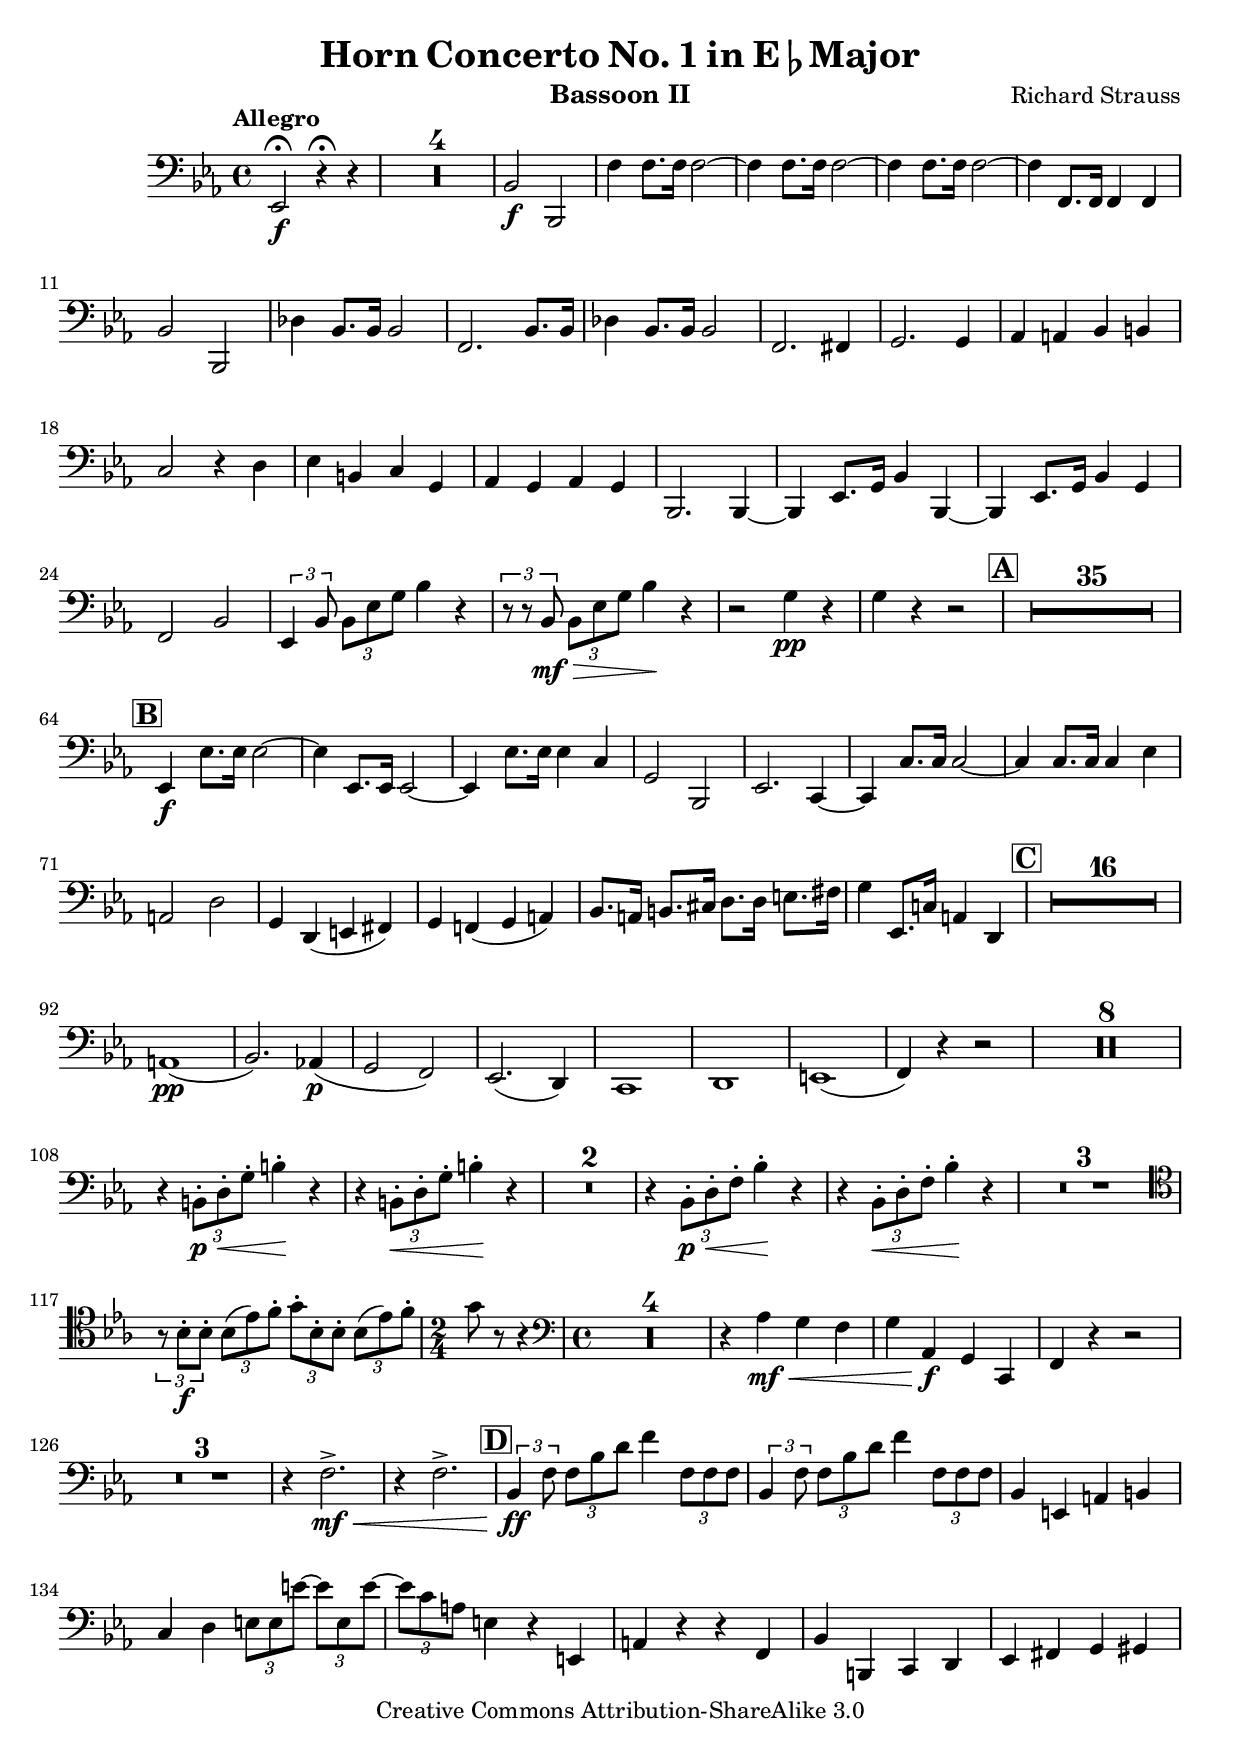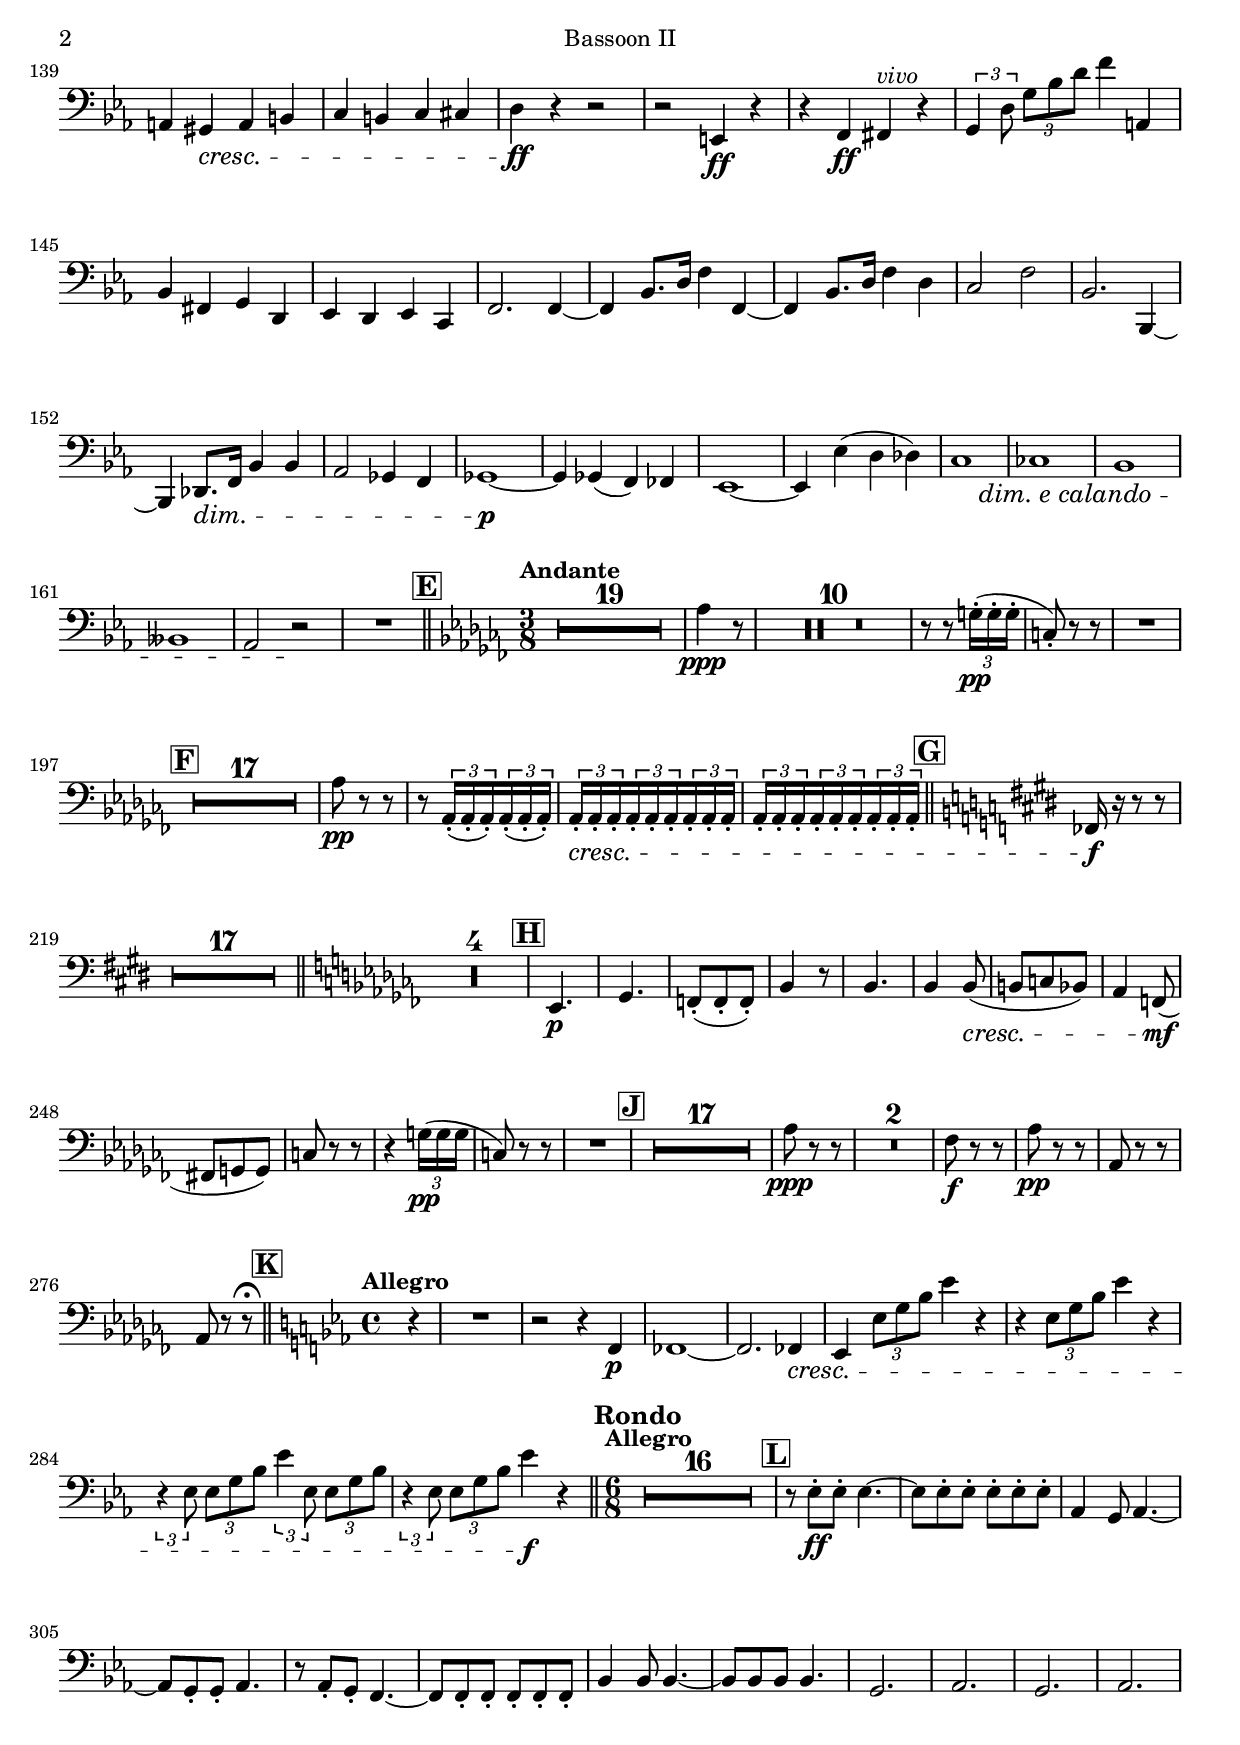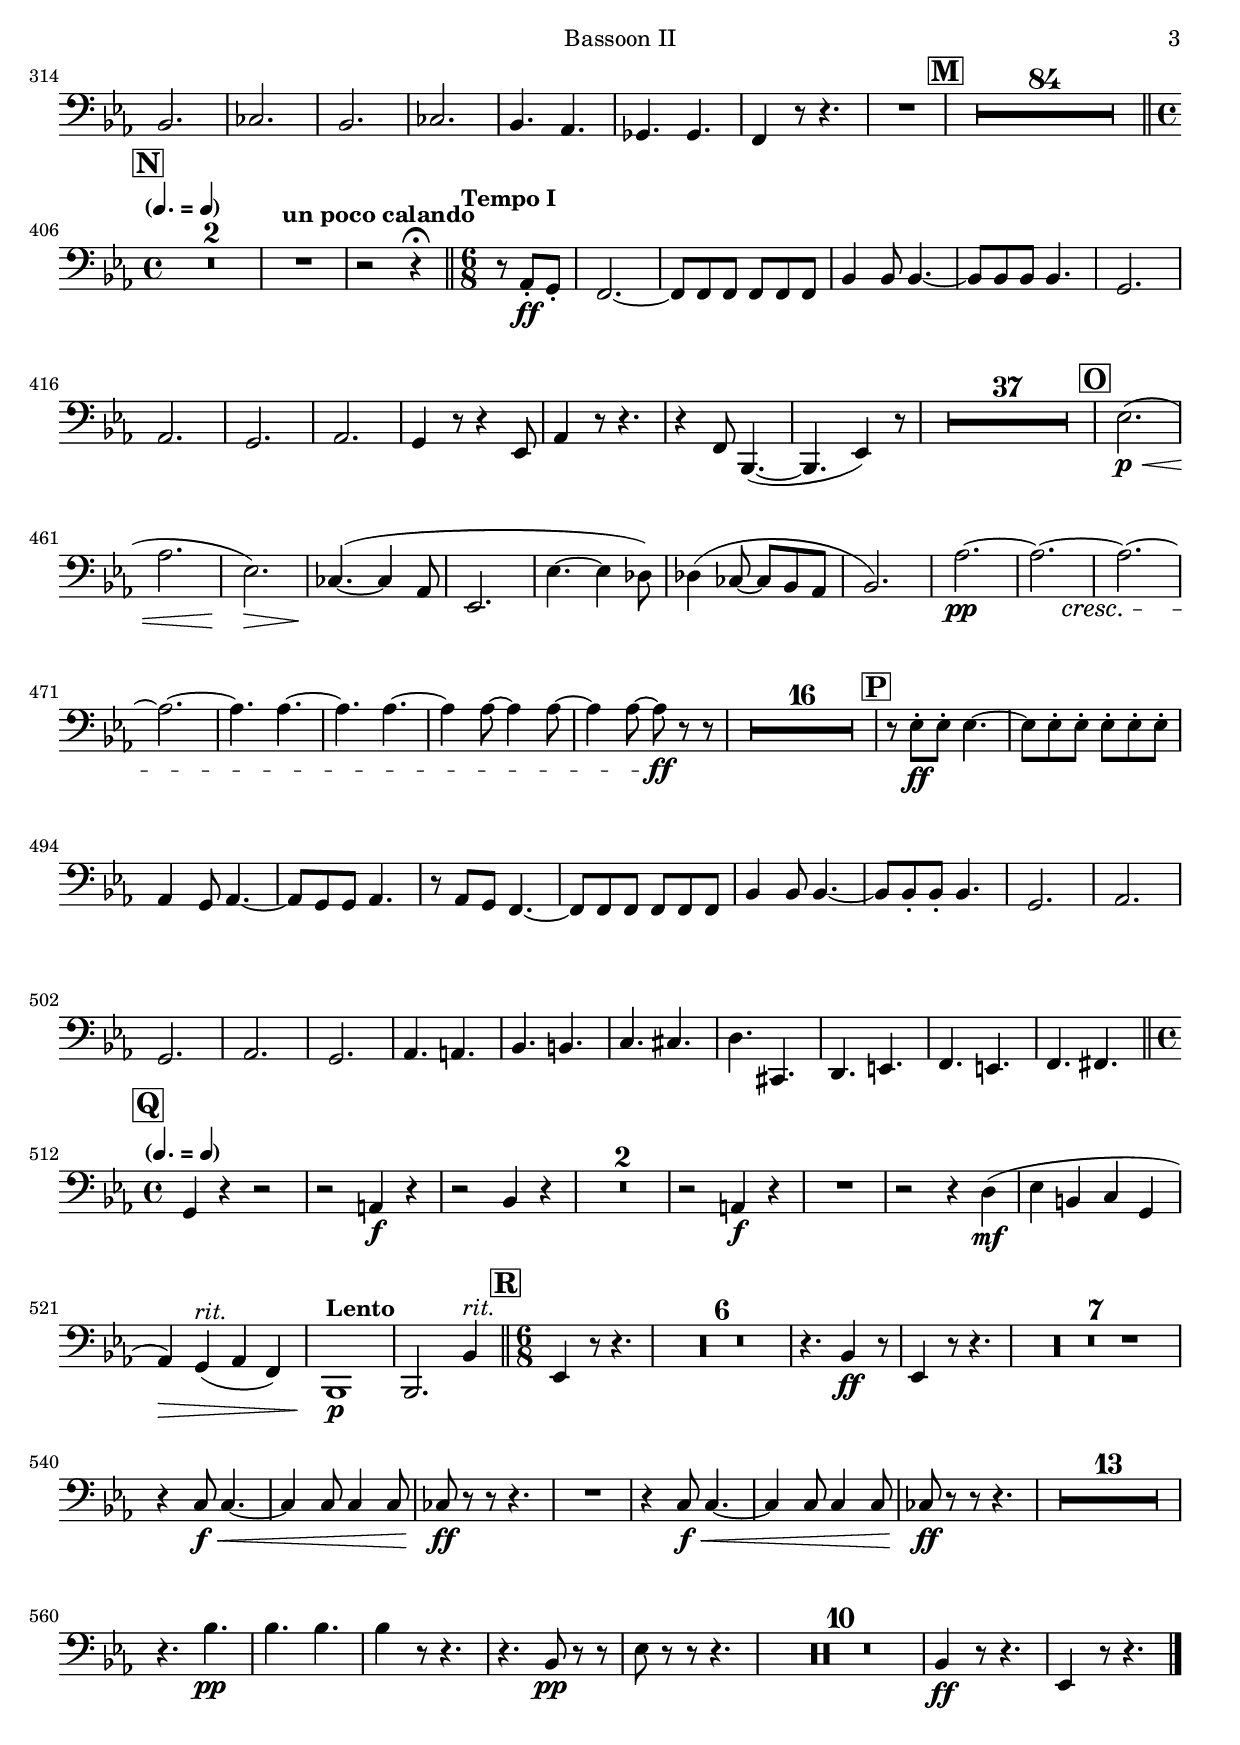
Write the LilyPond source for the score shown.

\version "2.13.41"

\version "2.13.41"

\include "defs.ily"

bassoonTwoMvtI = \relative c,
{
  \clef bass
  \key ees \major
  ees2\f\fermata r4\fermata r |
  R1*4 |
  bes'2\f bes, |
  \repeat unfold 3 {f''4 f8. f16 f2~ |}
  f4 f,8. f16 f4 f |
  bes2 bes, |
  des'4 bes8. bes16 bes2 |
  f2. bes8. bes16 |
  des4 bes8. bes16 bes2 |
  f2. fis4 |
  g2. g4 |
  aes a bes b |
  c2 r4 d |
  ees b c g |
  aes g aes g |
  bes,2. bes4~ |
  bes ees8. g16 bes4 bes,~ |
  bes ees8. g16 bes4 g |
  f2 bes |
  \times 2/3 {ees,4 bes'8} \times 2/3 {bes8 ees g} bes4 r |
  \times 2/3 {r8 r bes,\mf\>} \times 2/3 {bes8 ees g} bes4\! r |
  r2 g4\pp r |
  g r r2 |

  %A
  R1*35 |

  %B
  ees,4\f ees'8. ees16 ees2~ |
  ees4 ees,8. ees16 ees2~ |
  ees4 ees'8. ees16 ees4 c |
  g2 bes, |
  ees2. c4~ |
  c c'8. c16 c2~ |
  c4 c8. c16 c4 ees |
  a,2 d2 |
  g,4 d( e fis) |
  g f( g a) |
  bes8. a16 b8. cis16 d8. d16 e8. fis16 |
  g4 ees,8. c'16 a4 d, |

  %C
  R1*16 |
  a'1(\pp |
  bes2.) aes4(\p |
  g2 f) |
  ees2.( d4) |
  c1 |
  d |
  e( |
  f4) r r2 |
  R1*8 |
  r4 \times 2/3 {b8-.\p\< d-. g-.} b4-.\! r |
  r4 \times 2/3 {b,8-.\< d-. g-.} b4-.\! r |
  R1*2 |
  r4 \times 2/3 {bes,8-.\p\< d-. f-.} bes4-.\! r |
  r4 \times 2/3 {bes,8-.\< d-. f-.} bes4-.\! r |
  R1*3 |
  \clef tenor
  \times 2/3 {r8 bes-.\f bes-.} \times 2/3 {bes( ees) f-.} \times 2/3 {g-. bes,-. bes-.} \times 2/3 {bes( ees) f-.} |

  %2/4
  g8 r r4 |

  %4/4
  \clef bass
  R1*4 |
  r4 aes,\mf\< g f |
  g aes,\f g c, |
  f r r2 |
  R1*3 |
  r4 f'2.->\mf\< |
  r4 f2.-> |

  %D
  \times 2/3 {bes,4\ff f'8} \times 2/3 {f8 bes d} f4 \times 2/3 {f,8 f f} |
  \times 2/3 {bes,4 f'8} \times 2/3 {f8 bes d} f4 \times 2/3 {f,8 f f} |
  bes,4 e, a b |
  c4 d \times 2/3 {e8 e e'~} \times 2/3 {e e, e'~} |
  \times 2/3 {e c a} e4 r e, |
  a r r f |
  bes b, c d |
  ees fis g gis |
  a gis\cresc a b | %EDIT: cresc added
  c b c cis |
  d\ff r r2 |
  r2 e,4\ff r |
  r f\ff fis^\vivo r |
  \times 2/3 {g4 d'8} \times 2/3 {g8 bes d} f4 a,, |
  bes fis g d |
  ees d ees c |
  f2. f4~ |
  f bes8. d16 f4 f,~ |
  f bes8. d16 f4 d |
  c2 f |
  bes,2. bes,4~ |
  bes des8.\dim f16 bes4 bes |
  aes2 ges4 f |
  ges1~\p |
  ges4 ges( f) fes |
  ees1~ |
  ees4 ees'( d des) |
  << {s2 s\dimECalando} {c1} >> |
  ces1 |
  bes |
  beses |
  aes2 r\! |
  R1 |
}

bassoonTwoMvtII = \relative c'
{
  \key aes \minor
  R4.*19 |
  aes4\ppp r8 |
  R4.*10 |
  r8 r \times 2/3 {g16-.(\pp g-. g-.} |
  c,8-.) r r |
  R4. |

  %F
  R4.*17 |
  aes'8\pp r r |
  r \times 2/3 {aes,16-.( aes-. aes-.)} \times 2/3 {aes16-.( aes-. aes-.)} |
  \times 2/3 {aes16-.\cresc aes-. aes-.} \times 2/3 {aes16-. aes-. aes-.} \times 2/3 {aes16-. aes-. aes-.} |
  \times 2/3 {aes16-. aes-. aes-.} \times 2/3 {aes16-. aes-. aes-.} \times 2/3 {aes16-. aes-. aes-.} |

  %G
  \key e \major
  fes16\f r r8 r |
  R4.*17 |

  \key aes \minor
  R4.*4 |

  %H
  ees4.\p |
  ges |
  f8-.( f-. f-.) |
  bes4 r8 |
  bes4. |
  bes4 bes8(\cresc |
  b c bes) |
  aes4 f8(\mf |
  fis g g) |
  c r r |
  r4 \times 2/3 {g'16(\pp g g} |
  c,8) r r |
  R4. |

  %J
  R4.*17 |
  aes'8\ppp r r |
  R4.*2 |
  fes8\f r r |
  aes\pp r r |
  aes, r r |
  aes r r\fermata |
}

bassoonTwoMvtIII = \relative c,
{
  \key ees \major
  r4 |
  R1 |
  r2 r4 f4\p |
  fes1~ |
  fes2. fes4\cresc |
  ees \times 2/3 {ees'8 g bes } ees4 r |
  r \times 2/3 {ees,8 g bes} ees4 r |
  \times 2/3 {r4 ees,8} \times 2/3 {ees g bes} \times 2/3 {ees4 ees,8} \times 2/3 {ees g bes} |
  \times 2/3 {r4 ees,8} \times 2/3 {ees g bes} ees4\f r |

  %6/8
  R2.*16 |

  %L
  r8 ees,-.\ff ees-. ees4.~ |
  ees8 ees-. ees-. ees-. ees-. ees-. |
  aes,4 g8 aes4.~ |
  aes8 g-. g-. aes4. |
  r8 aes-. g-. f4.~ |
  f8 f-. f-. f-. f-. f-. |
  bes4 bes8 bes4.~ |
  bes8 bes bes bes4. |
  g2. |
  aes |
  g |
  aes |
  bes |
  ces |
  bes |
  ces |
  bes4. aes |
  ges ges |
  f4 r8 r4. |
  R2. |

  %M
  R2.*84 |

  %4/4
  R1*3 |
  r2 r4\fermata

  %6/8
  r8 aes-.\ff g-. |
  f2.~ |
  f8 f f f f f |
  bes4 bes8 bes4.~ |
  bes8 bes bes bes4. |
  g2. |
  aes |
  g |
  aes |
  g4 r8 r4 ees8 |
  aes4 r8 r4. |
  r4 f8 bes,4.~( |
  bes ees4) r8 |
  R2.*37 |

  %O
  ees'2.(\p\< |
  aes |
  ees)\> |
  ces4.~(\! ces4 aes8 |
  ees2. |
  ees'4.~ ees4 des8) |
  des4( ces8~ ces bes aes |
  bes2.) |
  aes'~\pp |
  << {s4. s\cresc} {aes2.~} >> |
  aes~ |
  aes~ |
  aes4. aes~ |
  aes4. aes~ |
  aes4 aes8~ aes4 aes8~ |
  aes4 aes8~ aes\ff r r |
  R2.*16 |

  %P
  r8 ees-.\ff ees-. ees4.~ |
  ees8 ees-. ees-. ees-. ees-. ees-. |
  aes,4 g8 aes4.~ |
  aes8 g g aes4. |
  r8 aes g f4.~ |
  f8 f f f f f |
  bes4 bes8 bes4.~ |
  bes8 bes-. bes-. bes4. |
  g2. |
  aes |
  g |
  aes |
  g |
  aes4. a |
  bes b |
  c cis |
  d cis, |
  d e |
  f e |
  f fis |

  %4/4
  g4 r r2 |
  r2 a4\f r |
  r2 bes4 r |
  R1*2 |
  r2 a4\f r |
  R1*1 |
  r2 r4 d(\mf |
  ees b c g |
  aes)\> g4(^\rit aes f) |
  bes,1\p |
  bes2. bes'4^\rit |

  %6/8
  ees,4 r8 r4. |
  R2.*6 |
  r4. bes'4\ff r8 |
  ees,4 r8 r4. |
  R2.*7 |
  \repeat unfold 2
  {
    r4 c'8\f\< c4.~ |
    c4 c8 c4 c8 |
    ces8\ff r r r4. |
  }
  \alternative
  {
    {R2. |}
    {}
  }
  R2.*13 |
  r4. bes'\pp |
  bes bes |
  bes4 r8 r4. |
  r4. bes,8\pp r r |
  ees r r r4. |
  R2.*10 |
  bes4\ff r8 r4. |
  ees,4 r8 r4. |
}

bassoonTwo = {\bassoonTwoMvtI \bassoonTwoMvtII \bassoonTwoMvtIII}


instrument = "Bassoon II"
notes = \bassoonTwo

\include "part.ily"
